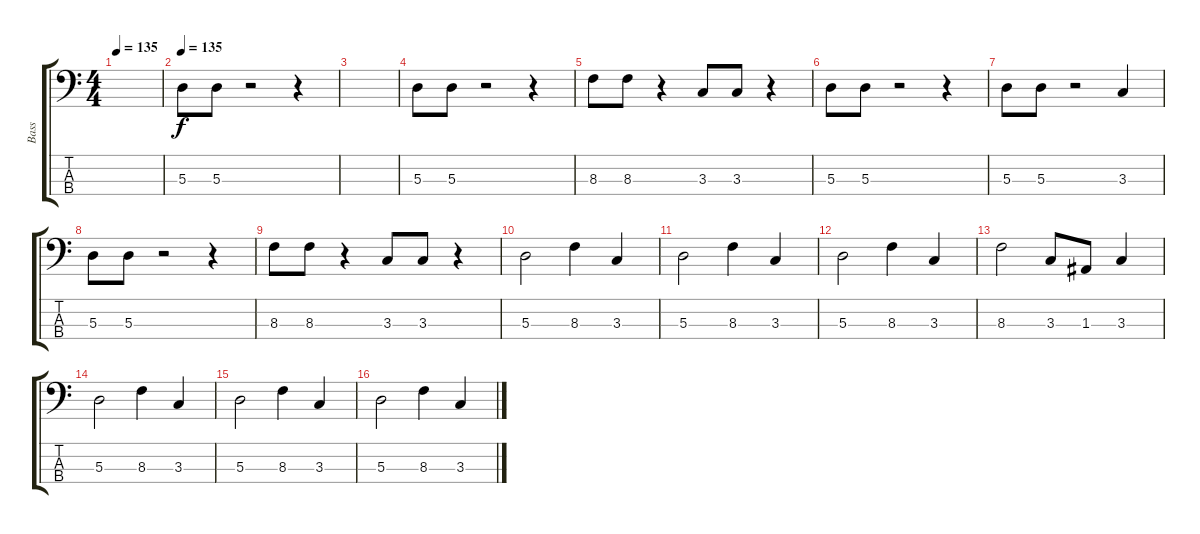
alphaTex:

\track ("Bass" "Bass") {instrument electricbasspick}
\staff {score tabs}
\tuning (G2 D2 A1 E1) {hide}
\ts (4 4)
\tempo 135
\clef f4
\ks c
|
\tempo 135
5.3.8 5.3.8 r.2 r.4 |
|
5.3.8 5.3.8 r.2 r.4 |
8.3.8 8.3.8 r.4 3.3.8 3.3.8 r.4 |
5.3.8 5.3.8 r.2 r.4 |
5.3.8 5.3.8 r.2 3.3.4 |
5.3.8 5.3.8 r.2 r.4 |
8.3.8 8.3.8 r.4 3.3.8 3.3.8 r.4 |
5.3.2 8.3.4 3.3.4 |
5.3.2 8.3.4 3.3.4 |
5.3.2 8.3.4 3.3.4 |
8.3.2 3.3.8 1.3.8 3.3.4 |
5.3.2 8.3.4 3.3.4 |
5.3.2 8.3.4 3.3.4 |
5.3.2 8.3.4 3.3.4
